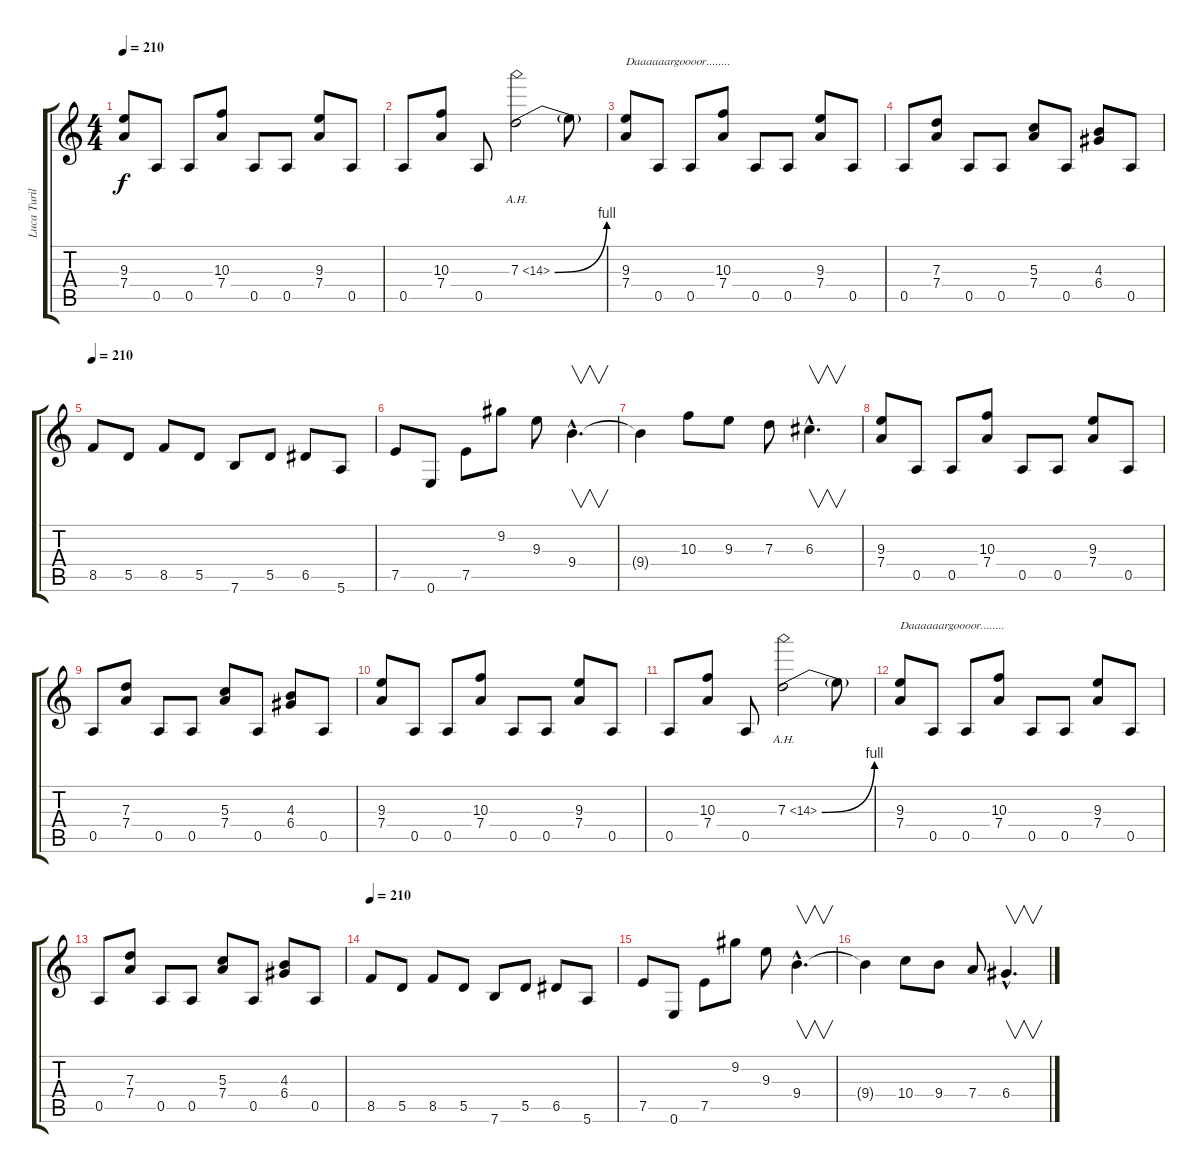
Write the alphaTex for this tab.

\track ("Luca Turilli" "Luca Turil") {instrument overdrivenguitar}
\staff {score tabs}
\tuning (E4 B3 G3 D3 A2 E2) {hide}
\ts (4 4)
\tempo 210
\clef g2
\ks c
(9.3 7.4).8{dy f} 0.5.8 0.5.8 (10.3 7.4).8 0.5.8 0.5.8 (9.3 7.4).8 0.5.8 |
0.5.8 (10.3 7.4).8 0.5.8 7.3{be (bend 0 0 60 4) ah 7}.2 7.3{t}.8 |
(9.3 7.4).8{txt "Daaaaaargoooor........"} 0.5.8 0.5.8 (10.3 7.4).8 0.5.8 0.5.8 (9.3 7.4).8 0.5.8 |
0.5.8 (7.3 7.4).8 0.5.8 0.5.8 (5.3 7.4).8 0.5.8 (4.3 6.4).8 0.5.8 |
\tempo 210
8.5.8 5.5.8 8.5.8 5.5.8 7.6.8 5.5.8 6.5.8 5.6.8 |
7.5.8 0.6.8 7.5.8 9.2.8 9.3.8 9.4{hac}.4{v d} |
9.4{t}.4 10.3.8 9.3.8 7.3.8 6.3{hac}.4{v d} |
(9.3 7.4).8 0.5.8 0.5.8 (10.3 7.4).8 0.5.8 0.5.8 (9.3 7.4).8 0.5.8 |
0.5.8 (7.3 7.4).8 0.5.8 0.5.8 (5.3 7.4).8 0.5.8 (4.3 6.4).8 0.5.8 |
(9.3 7.4).8 0.5.8 0.5.8 (10.3 7.4).8 0.5.8 0.5.8 (9.3 7.4).8 0.5.8 |
0.5.8 (10.3 7.4).8 0.5.8 7.3{be (bend 0 0 60 4) ah 7}.2 7.3{t}.8 |
(9.3 7.4).8{txt "Daaaaaargoooor........"} 0.5.8 0.5.8 (10.3 7.4).8 0.5.8 0.5.8 (9.3 7.4).8 0.5.8 |
0.5.8 (7.3 7.4).8 0.5.8 0.5.8 (5.3 7.4).8 0.5.8 (4.3 6.4).8 0.5.8 |
\tempo 210
8.5.8 5.5.8 8.5.8 5.5.8 7.6.8 5.5.8 6.5.8 5.6.8 |
7.5.8 0.6.8 7.5.8 9.2.8 9.3.8 9.4{hac}.4{v d} |
9.4{t}.4 10.4.8 9.4.8 7.4.8 6.4{hac}.4{v d}
